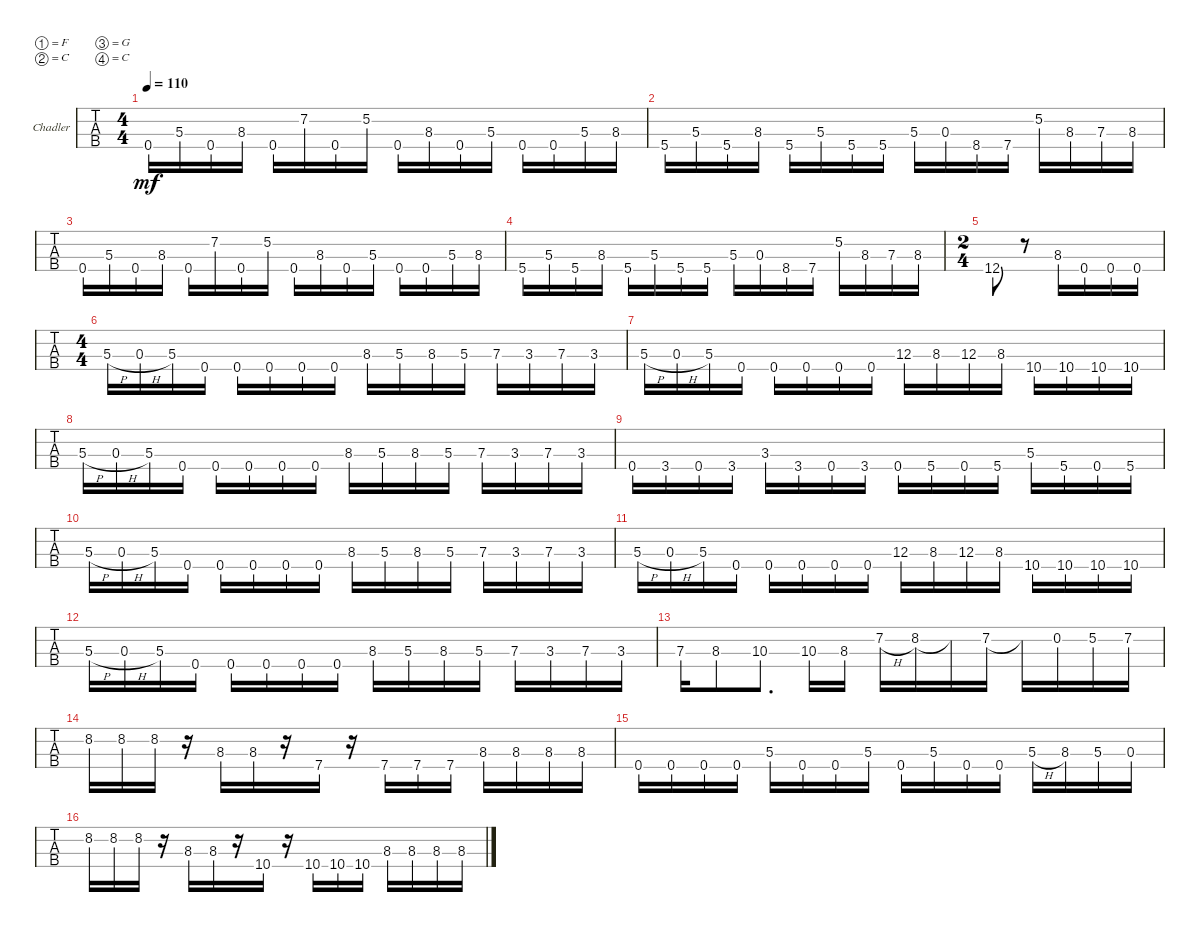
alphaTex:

\defaultSystemsLayout 4
\bracketExtendMode groupsimilarinstruments
\firstSystemTrackNameOrientation horizontal
\otherSystemsTrackNameOrientation horizontal
\track ("Chad" "Chadler") {instrument electricbassfinger}
\staff {tabs}
\tuning (F2 C2 G1 C1)
\ts (4 4)
\tempo 110
\clef f4
\ks c
0.4.16{dy mf instrument electricbassfinger} 5.3.16 0.4.16 8.3.16 0.4.16 7.2.16 0.4.16 5.2.16 0.4.16 8.3.16 0.4.16 5.3.16 0.4.16 0.4.16 5.3.16 8.3.16 |
5.4.16 5.3.16 5.4.16 8.3.16 5.4.16 5.3.16 5.4.16 5.4.16 5.3.16 0.3.16 8.4.16 7.4.16 5.2.16 8.3.16 7.3.16 8.3.16 |
0.4.16 5.3.16 0.4.16 8.3.16 0.4.16 7.2.16 0.4.16 5.2.16 0.4.16 8.3.16 0.4.16 5.3.16 0.4.16 0.4.16 5.3.16 8.3.16 |
5.4.16 5.3.16 5.4.16 8.3.16 5.4.16 5.3.16 5.4.16 5.4.16 5.3.16 0.3.16 8.4.16 7.4.16 5.2.16 8.3.16 7.3.16 8.3.16 |
\ts (2 4)
12.4.8 r.8 8.3.16 0.4.16 0.4.16 0.4.16 |
\ts (4 4)
5.3{h}.16 0.3{h}.16 5.3.16 0.4.16 0.4.16 0.4.16 0.4.16 0.4.16 8.3.16 5.3.16 8.3.16 5.3.16 7.3.16 3.3.16 7.3.16 3.3.16 |
5.3{h}.16 0.3{h}.16 5.3.16 0.4.16 0.4.16 0.4.16 0.4.16 0.4.16 12.3.16 8.3.16 12.3.16 8.3.16 10.4.16 10.4.16 10.4.16 10.4.16 |
5.3{h}.16 0.3{h}.16 5.3.16 0.4.16 0.4.16 0.4.16 0.4.16 0.4.16 8.3.16 5.3.16 8.3.16 5.3.16 7.3.16 3.3.16 7.3.16 3.3.16 |
0.4.16 3.4.16 0.4.16 3.4.16 3.3.16 3.4.16 0.4.16 3.4.16 0.4.16 5.4.16 0.4.16 5.4.16 5.3.16 5.4.16 0.4.16 5.4.16 |
5.3{h}.16 0.3{h}.16 5.3.16 0.4.16 0.4.16 0.4.16 0.4.16 0.4.16 8.3.16 5.3.16 8.3.16 5.3.16 7.3.16 3.3.16 7.3.16 3.3.16 |
5.3{h}.16 0.3{h}.16 5.3.16 0.4.16 0.4.16 0.4.16 0.4.16 0.4.16 12.3.16 8.3.16 12.3.16 8.3.16 10.4.16 10.4.16 10.4.16 10.4.16 |
5.3{h}.16 0.3{h}.16 5.3.16 0.4.16 0.4.16 0.4.16 0.4.16 0.4.16 8.3.16 5.3.16 8.3.16 5.3.16 7.3.16 3.3.16 7.3.16 3.3.16 |
7.3.16 8.3.8 10.3.8{d} 10.3.16 8.3.16 7.2{h}.16 8.2.16 8.2{t}.16 7.2.16 7.2{t}.16 0.2.16 5.2.16 7.2.16 |
8.2.16 8.2.16 8.2.16 r.16 8.3.16 8.3.16 r.16 7.4.16 r.16 7.4.16 7.4.16 7.4.16 8.3.16 8.3.16 8.3.16 8.3.16 |
\scale
0.34702 0.4.16 0.4.16 0.4.16 0.4.16 5.3.16 0.4.16 0.4.16 5.3.16 0.4.16 5.3.16 0.4.16 0.4.16 5.3{h}.16 8.3.16 5.3.16 0.3.16 |
\scale
0.345123 8.2.16 8.2.16 8.2.16 r.16 8.3.16 8.3.16 r.16 10.4.16 r.16 10.4.16 10.4.16 10.4.16 8.3.16 8.3.16 8.3.16 8.3.16
